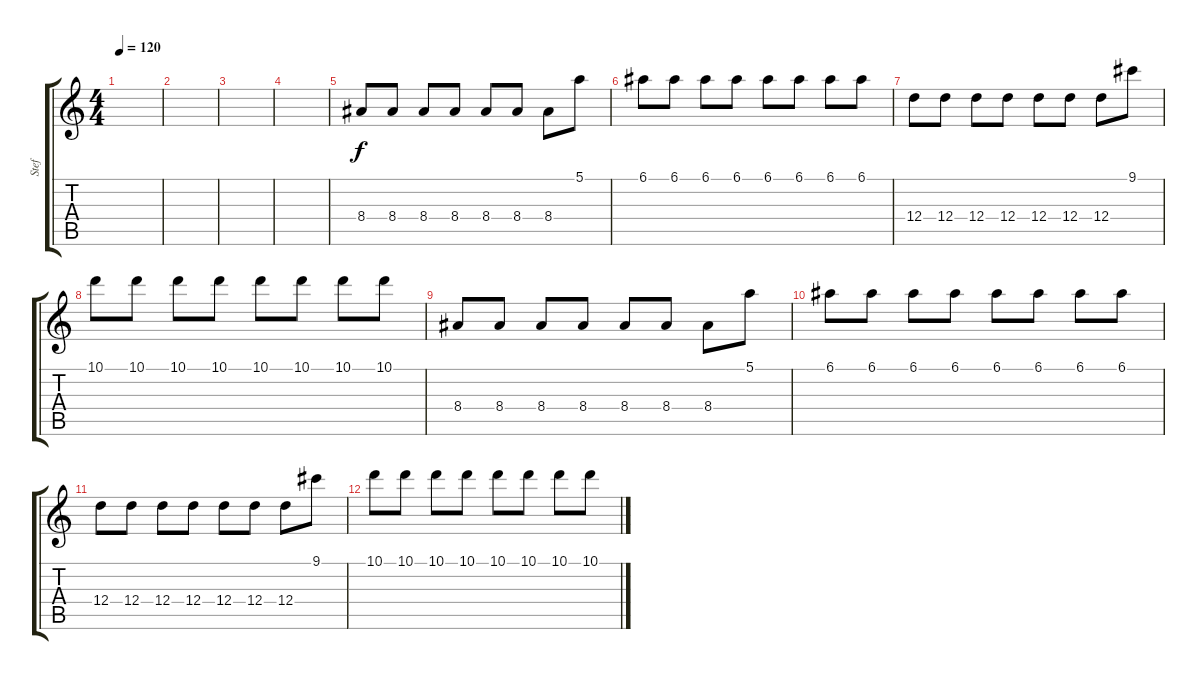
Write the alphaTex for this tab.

\track ("Stef" "Stef") {instrument distortionguitar}
\staff {score tabs}
\tuning (E4 B3 G3 D3 A2 D2) {hide}
\ts (4 4)
\tempo 120
\clef g2
\ks c
|
|
|
|
8.4.8 8.4.8 8.4.8 8.4.8 8.4.8 8.4.8 8.4.8 5.1.8 |
6.1.8 6.1.8 6.1.8 6.1.8 6.1.8 6.1.8 6.1.8 6.1.8 |
12.4.8 12.4.8 12.4.8 12.4.8 12.4.8 12.4.8 12.4.8 9.1.8 |
10.1.8 10.1.8 10.1.8 10.1.8 10.1.8 10.1.8 10.1.8 10.1.8 |
8.4.8 8.4.8 8.4.8 8.4.8 8.4.8 8.4.8 8.4.8 5.1.8 |
6.1.8 6.1.8 6.1.8 6.1.8 6.1.8 6.1.8 6.1.8 6.1.8 |
12.4.8 12.4.8 12.4.8 12.4.8 12.4.8 12.4.8 12.4.8 9.1.8 |
10.1.8 10.1.8 10.1.8 10.1.8 10.1.8 10.1.8 10.1.8 10.1.8
